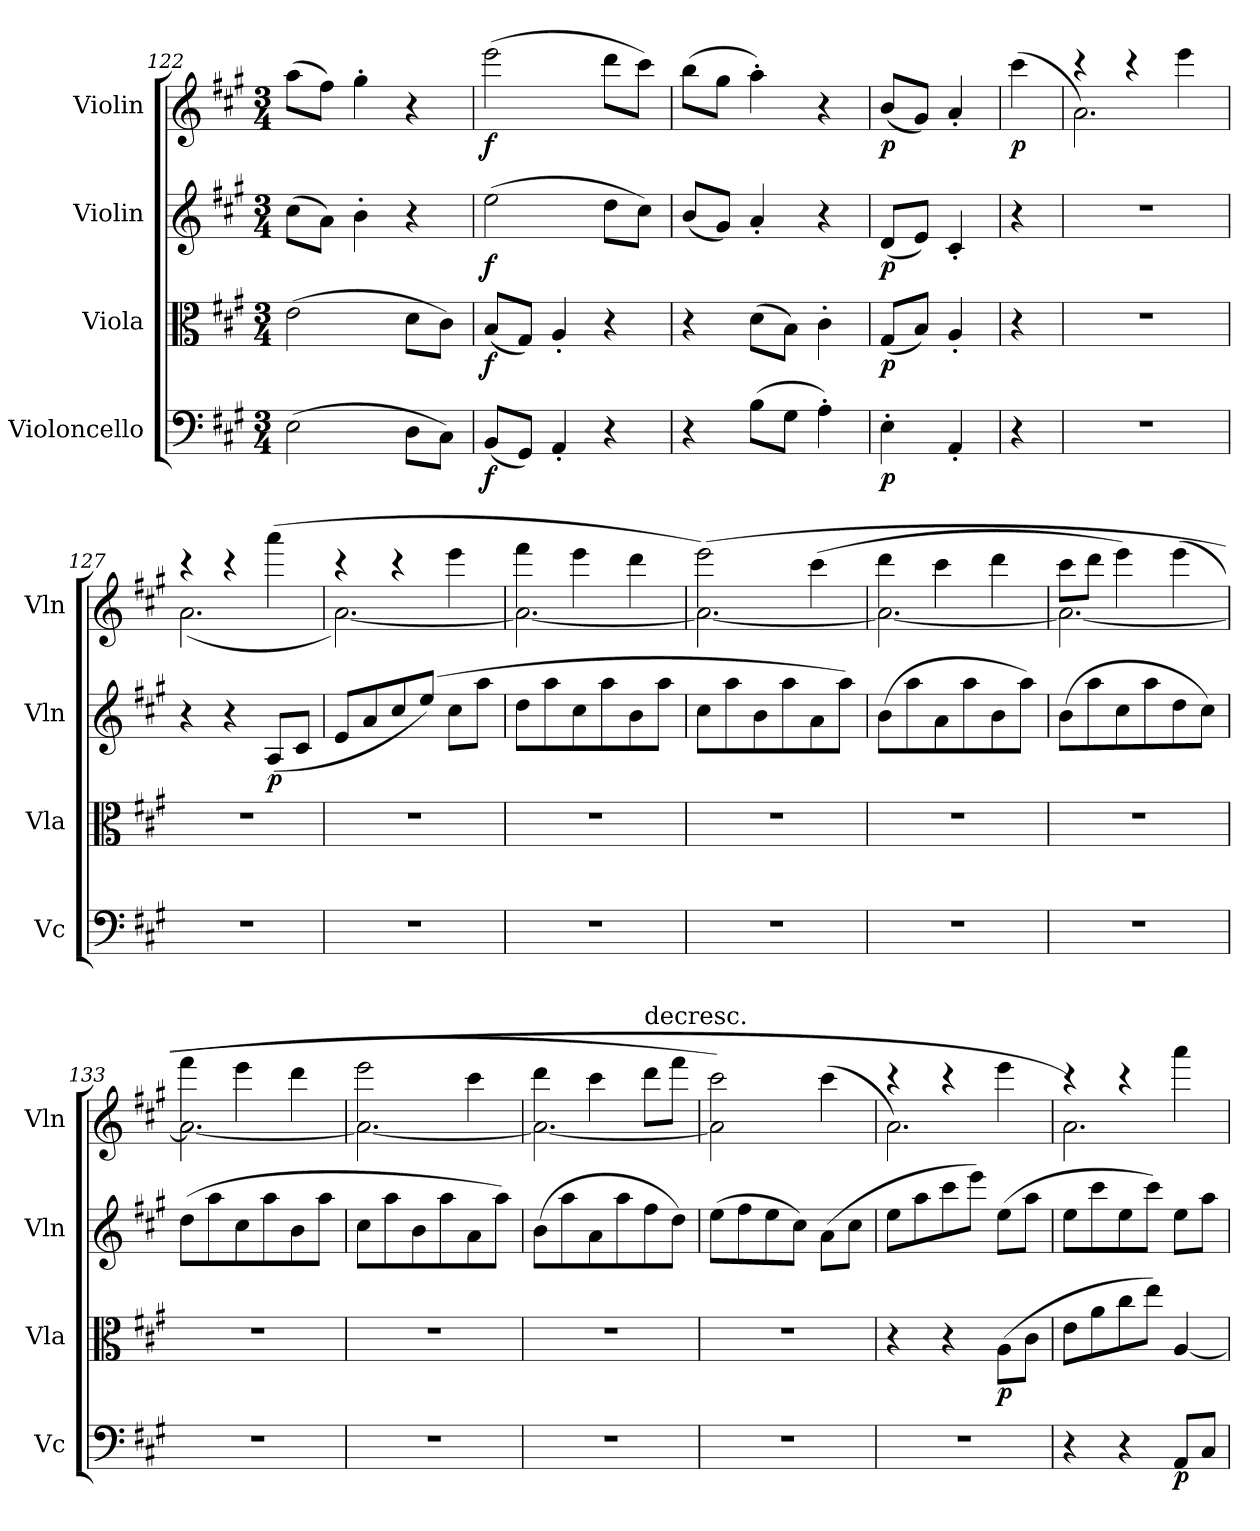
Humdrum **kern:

**kern	**dynam	**kern	**dynam	**kern	**dynam	**kern	**dynam
*part4	*part4	*part3	*part3	*part2	*part2	*part1	*part1
*staff4	*staff4	*staff3	*staff3	*staff2	*staff2	*staff1	*staff1
*I"Violoncello	*	*I"Viola	*	*I"Violin	*	*I"Violin	*
*I'Vc	*	*I'Vla	*	*I'Vln	*	*I'Vln	*
*clefF4	*	*clefC3	*	*clefG2	*	*clefG2	*
*k[f#c#g#]	*	*k[f#c#g#]	*	*k[f#c#g#]	*	*k[f#c#g#]	*
*M3/4	*	*M3/4	*	*M3/4	*	*M3/4	*
=122	=122	=122	=122	=122	=122	=122	=122
(2E\	.	(2e\	.	(8cc#\L	.	(8aa\L	.
.	.	.	.	8a\J)	.	8ff#\J)	.
.	.	.	.	4b'\	.	4gg#'\	.
8D\L	.	8d\L	.	4r	.	4r	.
8C#\J)	.	8c#\J)	.	.	.	.	.
=123	=123	=123	=123	=123	=123	=123	=123
(8BB/L	f	(8B/L	f	(2ee\	f	(2eee\	f
8GG#/J)	.	8G#/J)	.	.	.	.	.
4AA'/	.	4A'/	.	.	.	.	.
4r	.	4r	.	8dd\L	.	8ddd\L	.
.	.	.	.	8cc#\J)	.	8ccc#\J)	.
=124	=124	=124	=124	=124	=124	=124	=124
4r	.	4r	.	(8b/L	.	(8bb\L	.
.	.	.	.	8g#/J)	.	8gg#\J	.
(8B\L	.	(8d\L	.	4a'/	.	4aa'\)	.
8G#\J	.	8B\J)	.	.	.	.	.
4A'\)	.	4c#'\	.	4r	.	4r	.
=125	=125	=125	=125	=125	=125	=125	=125
4E'\	p	(8G#/L	p	(8d/L	p	(8b/L	p
.	.	8B/J)	.	8e/J)	.	8g#/J)	.
4AA'/	.	4A'/	.	4c#'/	.	4a'/	.
=	=	=	=	=	=	=	=
4r	.	4r	.	4r	.	(4ccc#\	p
=126	=126	=126	=126	=126	=126	=126	=126
*	*	*	*	*	*	*^	*
2.r	.	2.r	.	2.r	.	4r	2.a\)	.
.	.	.	.	.	.	4r	.	.
.	.	.	.	.	.	4eee\	.	.
=127	=127	=127	=127	=127	=127	=127	=127	=127
2.r	.	2.r	.	4r	.	4r	(2.a\	.
.	.	.	.	4r	.	4r	.	.
.	.	.	.	(8A/L	p	(4aaa\	.	.
.	.	.	.	8c#/J	.	.	.	.
=128	=128	=128	=128	=128	=128	=128	=128	=128
2.r	.	2.r	.	8e/L	.	4r	[2.a\)	.
.	.	.	.	8a/	.	.	.	.
.	.	.	.	8cc#/	.	4r	.	.
.	.	.	.	(8ee/J)	.	.	.	.
.	.	.	.	8cc#\L	.	4eee\	.	.
.	.	.	.	8aa\J	.	.	.	.
=129	=129	=129	=129	=129	=129	=129	=129	=129
2.r	.	2.r	.	8dd\L	.	4fff#\	2.a\_	.
.	.	.	.	8aa\	.	.	.	.
.	.	.	.	8cc#\	.	4eee\	.	.
.	.	.	.	8aa\	.	.	.	.
.	.	.	.	8b\	.	4ddd\	.	.
.	.	.	.	8aa\J	.	.	.	.
=130	=130	=130	=130	=130	=130	=130	=130	=130
2.r	.	2.r	.	8cc#\L	.	(2eee\)	2.a\_	.
.	.	.	.	8aa\	.	.	.	.
.	.	.	.	8b\	.	.	.	.
.	.	.	.	8aa\	.	.	.	.
.	.	.	.	8a\	.	(4ccc#\	.	.
.	.	.	.	8aa\J)	.	.	.	.
=131	=131	=131	=131	=131	=131	=131	=131	=131
2.r	.	2.r	.	(8b\L	.	4ddd\	2.a\_	.
.	.	.	.	8aa\	.	.	.	.
.	.	.	.	8a\	.	4ccc#\	.	.
.	.	.	.	8aa\	.	.	.	.
.	.	.	.	8b\	.	4ddd\	.	.
.	.	.	.	8aa\J)	.	.	.	.
=132	=132	=132	=132	=132	=132	=132	=132	=132
2.r	.	2.r	.	(8b\L	.	8ccc#\L	2.a\_	.
.	.	.	.	8aa\	.	8ddd\J	.	.
.	.	.	.	8cc#\	.	4eee\)	.	.
.	.	.	.	8aa\	.	.	.	.
.	.	.	.	8dd\	.	(4eee\	.	.
.	.	.	.	8cc#\J)	.	.	.	.
=133	=133	=133	=133	=133	=133	=133	=133	=133
2.r	.	2.r	.	(8dd\L	.	4fff#\	2.a\_	.
.	.	.	.	8aa\	.	.	.	.
.	.	.	.	8cc#\	.	4eee\	.	.
.	.	.	.	8aa\	.	.	.	.
.	.	.	.	8b\	.	4ddd\	.	.
.	.	.	.	8aa\J	.	.	.	.
=134	=134	=134	=134	=134	=134	=134	=134	=134
2.r	.	2.r	.	8cc#\L	.	2eee\	2.a\_	.
.	.	.	.	8aa\	.	.	.	.
.	.	.	.	8b\	.	.	.	.
.	.	.	.	8aa\	.	.	.	.
.	.	.	.	8a\	.	4ccc#\	.	.
.	.	.	.	8aa\J)	.	.	.	.
=135	=135	=135	=135	=135	=135	=135	=135	=135
2.r	.	2.r	.	(8b\L	.	4ddd\	2.a\_	.
.	.	.	.	8aa\	.	.	.	.
.	.	.	.	8a\	.	4ccc#\	.	.
.	.	.	.	8aa\	.	.	.	.
!	!	!	!	!	!	!LO:TX:t=decresc.	!	!
.	.	.	.	8ff#\	.	8ddd\L	.	.
.	.	.	.	8dd\J)	.	8fff#\J	.	.
=136	=136	=136	=136	=136	=136	=136	=136	=136
2.r	.	2.r	.	(8ee\L	.	2ccc#\)	2a\]	.
.	.	.	.	8ff#\	.	.	.	.
.	.	.	.	8ee\	.	.	.	.
.	.	.	.	8cc#\J)	.	.	.	.
.	.	.	.	(8a\L	.	(4ccc#\	4ryy	.
.	.	.	.	8cc#\J	.	.	.	.
=137	=137	=137	=137	=137	=137	=137	=137	=137
2.r	.	4r	.	8ee\L	.	4r	2.a\)	.
.	.	.	.	8aa\	.	.	.	.
.	.	4r	.	8ccc#\	.	4r	.	.
.	.	.	.	8eee\J)	.	.	.	.
.	.	(8A\L	p	(8ee\L	.	4eee\	.	.
.	.	8c#\J	.	8aa\J	.	.	.	.
=138	=138	=138	=138	=138	=138	=138	=138	=138
4r	.	8e\L	.	8ee\L	.	4r	2.a\)	.
.	.	8a\	.	8ccc#\	.	.	.	.
4r	.	8cc#\	.	8ee\	.	4r	.	.
.	.	8ee\J)	.	8ccc#\J)	.	.	.	.
8AA/L	p	[4A/	.	8ee\L	.	4aaa\	.	.
8C#/J	.	.	.	8aa\J	.	.	.	.
*	*	*	*	*	*	*v	*v	*
=	=	=	=	=	=	=	=
*-	*-	*-	*-	*-	*-	*-	*-
